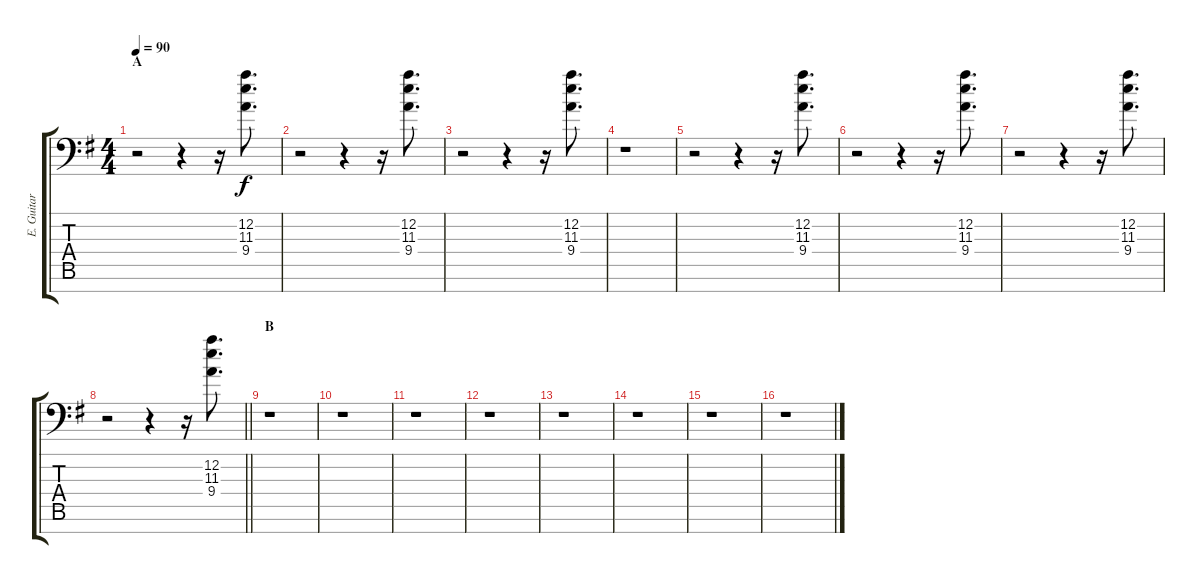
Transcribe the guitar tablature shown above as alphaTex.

\track ("E. Guitar IV" "E. Guitar ") {instrument overdrivenguitar}
\staff {score tabs}
\tuning (D4 A3 F3 C3 G2 D2 A1) {hide}
\ts (4 4)
\section ("" "A")
\tempo 90
\clef f4
\ks g
r.2{dy f} r.4 r.16 (12.2 11.3 9.4).8{d} |
r.2 r.4 r.16 (12.2 11.3 9.4).8{d} |
r.2 r.4 r.16 (12.2 11.3 9.4).8{d} |
r.1 |
r.2 r.4 r.16 (12.2 11.3 9.4).8{d} |
r.2 r.4 r.16 (12.2 11.3 9.4).8{d} |
r.2 r.4 r.16 (12.2 11.3 9.4).8{d} |
\barLineRight lightlight
r.2 r.4 r.16 (12.2 11.3 9.4).8{d} |
\section ("" "B")
r.1 |
r.1 |
r.1 |
r.1 |
r.1 |
r.1 |
r.1 |
r.1
